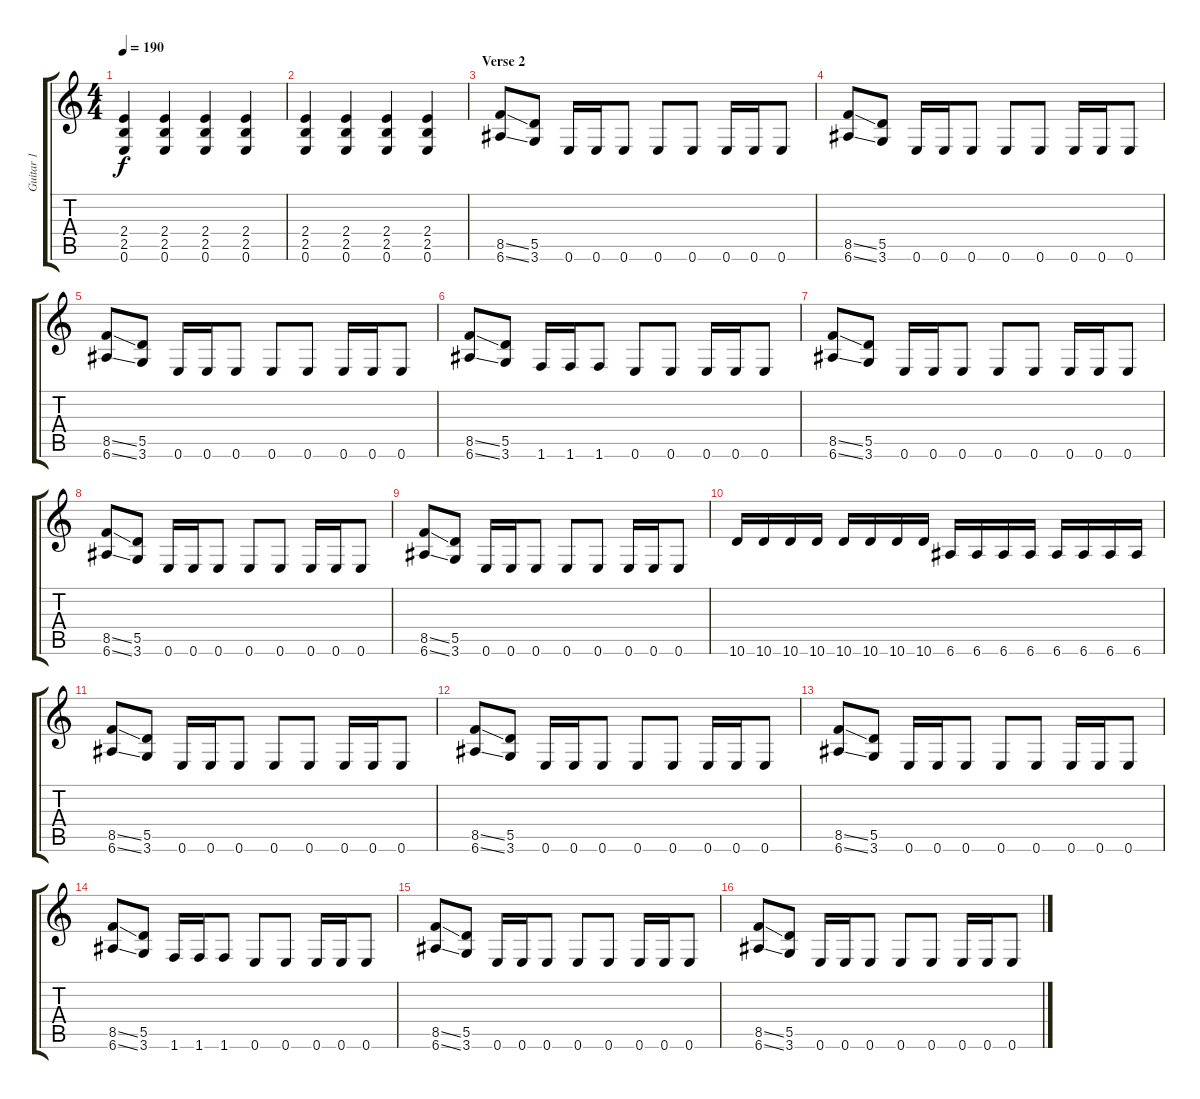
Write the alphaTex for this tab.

\track ("Guitar 1" "Guitar 1") {instrument distortionguitar}
\staff {score tabs}
\tuning (E4 B3 G3 D3 A2 E2) {hide}
\ts (4 4)
\tempo 190
\clef g2
\ks c
(2.4 2.5 0.6).4{dy f} (2.4 2.5 0.6).4 (2.4 2.5 0.6).4 (2.4 2.5 0.6).4 |
(2.4 2.5 0.6).4 (2.4 2.5 0.6).4 (2.4 2.5 0.6).4 (2.4 2.5 0.6).4 |
\section ("" "Verse 2")
(8.5{ss} 6.6{ss}).8 (5.5 3.6).8 0.6.16 0.6.16 0.6.8 0.6.8 0.6.8 0.6.16 0.6.16 0.6.8 |
(8.5{ss} 6.6{ss}).8 (5.5 3.6).8 0.6.16 0.6.16 0.6.8 0.6.8 0.6.8 0.6.16 0.6.16 0.6.8 |
(8.5{ss} 6.6{ss}).8 (5.5 3.6).8 0.6.16 0.6.16 0.6.8 0.6.8 0.6.8 0.6.16 0.6.16 0.6.8 |
(8.5{ss} 6.6{ss}).8 (5.5 3.6).8 1.6.16 1.6.16 1.6.8 0.6.8 0.6.8 0.6.16 0.6.16 0.6.8 |
(8.5{ss} 6.6{ss}).8 (5.5 3.6).8 0.6.16 0.6.16 0.6.8 0.6.8 0.6.8 0.6.16 0.6.16 0.6.8 |
(8.5{ss} 6.6{ss}).8 (5.5 3.6).8 0.6.16 0.6.16 0.6.8 0.6.8 0.6.8 0.6.16 0.6.16 0.6.8 |
(8.5{ss} 6.6{ss}).8 (5.5 3.6).8 0.6.16 0.6.16 0.6.8 0.6.8 0.6.8 0.6.16 0.6.16 0.6.8 |
10.6.16 10.6.16 10.6.16 10.6.16 10.6.16 10.6.16 10.6.16 10.6.16 6.6.16 6.6.16 6.6.16 6.6.16 6.6.16 6.6.16 6.6.16 6.6.16 |
(8.5{ss} 6.6{ss}).8 (5.5 3.6).8 0.6.16 0.6.16 0.6.8 0.6.8 0.6.8 0.6.16 0.6.16 0.6.8 |
(8.5{ss} 6.6{ss}).8 (5.5 3.6).8 0.6.16 0.6.16 0.6.8 0.6.8 0.6.8 0.6.16 0.6.16 0.6.8 |
(8.5{ss} 6.6{ss}).8 (5.5 3.6).8 0.6.16 0.6.16 0.6.8 0.6.8 0.6.8 0.6.16 0.6.16 0.6.8 |
(8.5{ss} 6.6{ss}).8 (5.5 3.6).8 1.6.16 1.6.16 1.6.8 0.6.8 0.6.8 0.6.16 0.6.16 0.6.8 |
(8.5{ss} 6.6{ss}).8 (5.5 3.6).8 0.6.16 0.6.16 0.6.8 0.6.8 0.6.8 0.6.16 0.6.16 0.6.8 |
(8.5{ss} 6.6{ss}).8 (5.5 3.6).8 0.6.16 0.6.16 0.6.8 0.6.8 0.6.8 0.6.16 0.6.16 0.6.8
